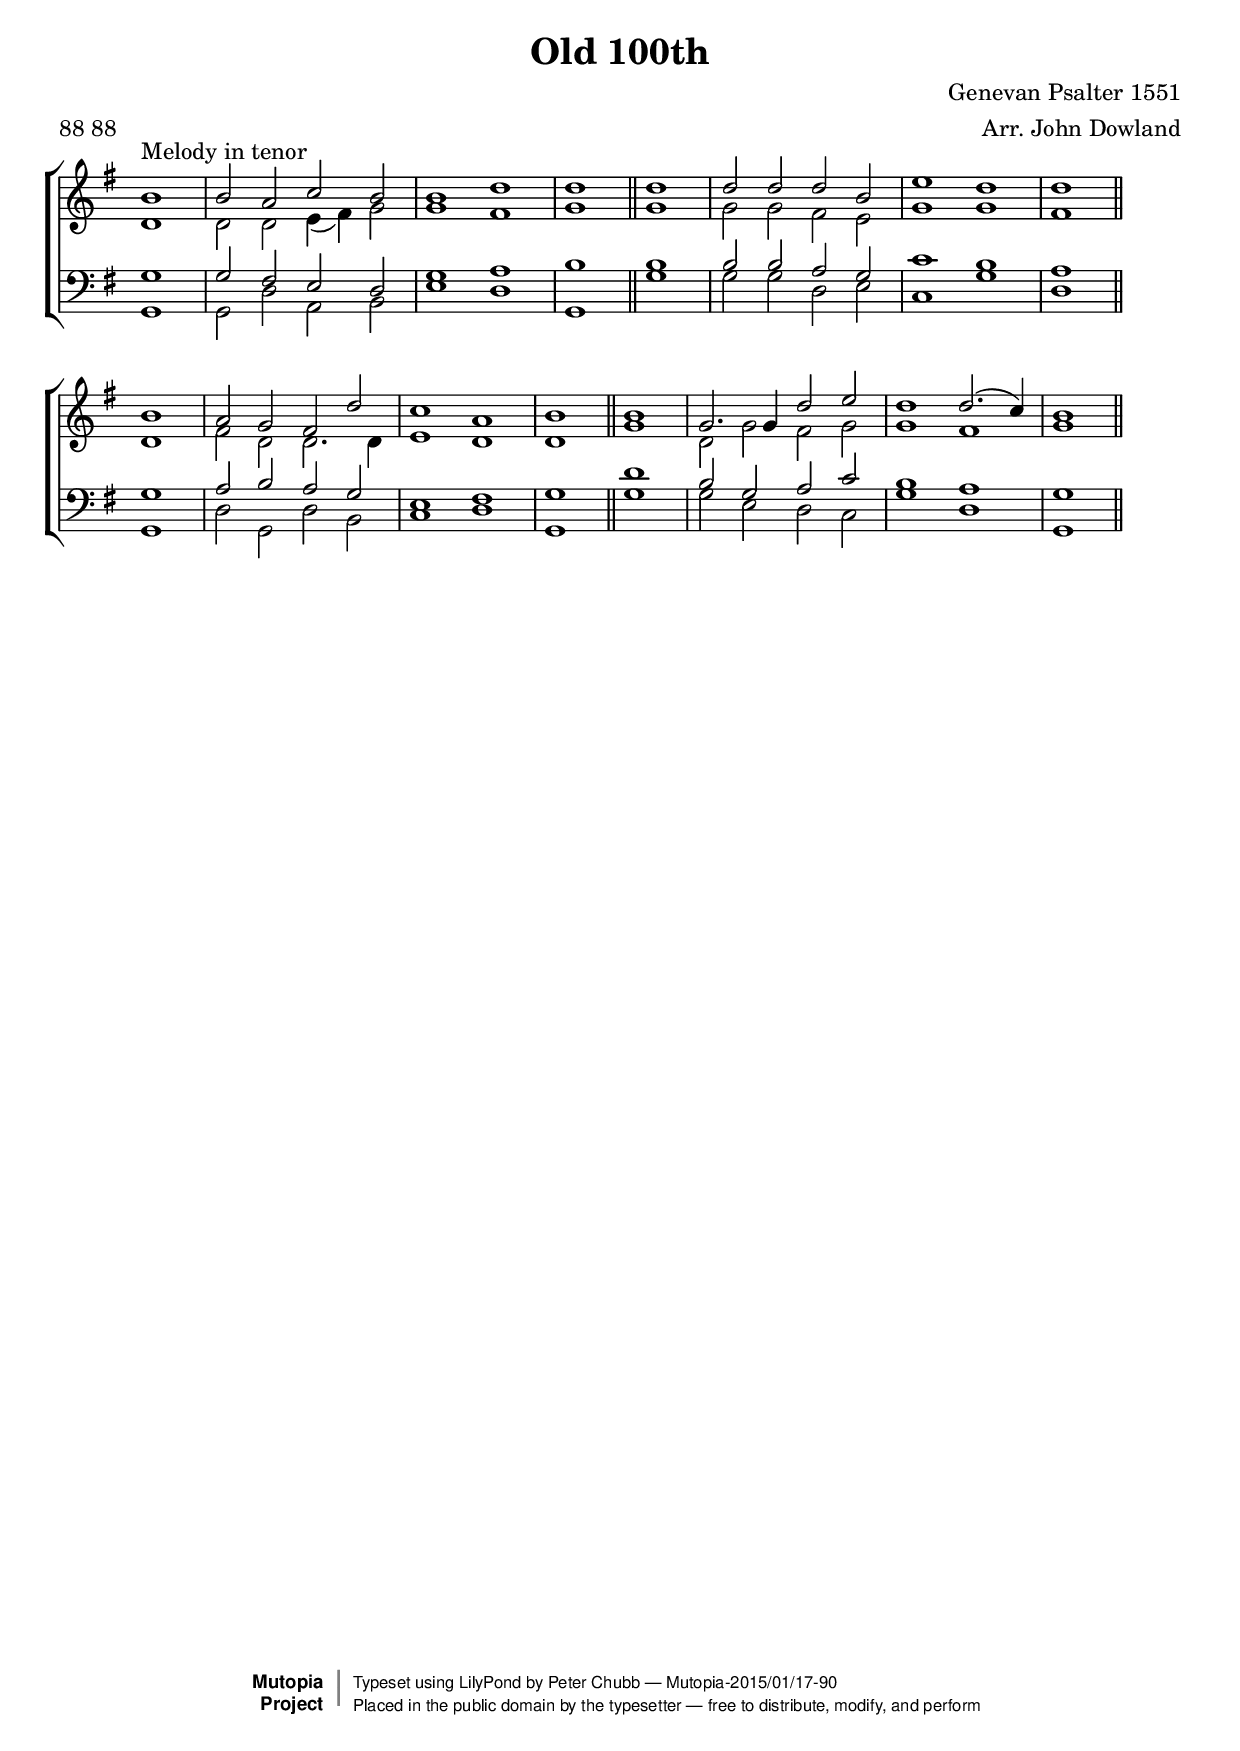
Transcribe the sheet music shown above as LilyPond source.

\version "2.18.2"

\header{
	title = "Old 100th"
	composer = "Genevan Psalter 1551" % source ref., not composer? -gl
	arranger = "Arr. John Dowland"
	meter = "88 88"
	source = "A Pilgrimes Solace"
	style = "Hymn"
	date = "1612"
	% first published date I know about for this arrangement

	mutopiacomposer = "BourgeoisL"
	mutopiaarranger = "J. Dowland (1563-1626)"
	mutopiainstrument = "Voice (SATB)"

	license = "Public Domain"
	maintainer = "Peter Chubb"
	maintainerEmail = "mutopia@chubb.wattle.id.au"
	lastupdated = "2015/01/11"  %update to 2.18.2 (Javier Ruiz-Alma)
	
	

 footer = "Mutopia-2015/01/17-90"
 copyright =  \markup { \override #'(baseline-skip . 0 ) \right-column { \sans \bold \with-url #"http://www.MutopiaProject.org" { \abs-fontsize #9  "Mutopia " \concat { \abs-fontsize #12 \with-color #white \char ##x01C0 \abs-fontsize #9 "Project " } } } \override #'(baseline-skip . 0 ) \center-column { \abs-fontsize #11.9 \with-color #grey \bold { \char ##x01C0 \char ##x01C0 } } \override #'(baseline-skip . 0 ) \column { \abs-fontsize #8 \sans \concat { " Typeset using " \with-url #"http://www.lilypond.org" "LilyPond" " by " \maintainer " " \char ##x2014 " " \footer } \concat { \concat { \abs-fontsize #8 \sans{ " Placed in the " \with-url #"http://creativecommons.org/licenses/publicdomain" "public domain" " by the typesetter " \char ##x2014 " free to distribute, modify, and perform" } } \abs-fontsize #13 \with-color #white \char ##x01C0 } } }
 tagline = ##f
}

%{
	For some information on the history of this tune, see 
	http://homepage3.nifty.com/dikaios/CMstudy/English/papers/OV.htm
	and especially appendix 9.
%}

oneline={       
	\skip 1
	\skip 2*8
	\skip 1
	\bar "||"
}

global = {
       \key g \major
       \time 4/2
       \partial 1
       \oneline
       \oneline
       \oneline
       \oneline
}

sop= \relative c'' {
	b1^"Melody in tenor" |
	b2 a c b |
	b1 d |
	d

	d |
	d2 d d b |
	e1 d |
	d1

	b |
	a2 g fis d' |
	c1 a |
	b 

	b  |
	g2. g4 d'2 e |
	d1 d2.( c4) |
	b1
}

alt=\relative c' {
	d1 |
	d2 d e4( fis) g2 |
	g1 fis |
	g

	g |
	g2 g fis e |
	g1 g |
	fis1

	d |
	fis2 d d2. d4 |
	e1 d |
	d 

	g1 |
	d2 g fis g |
	g1 fis |
	g
}

ten=\relative c' {
	g1 |
	g2  fis e d |
	g1 a |
	b 

	b |
	b2 b a g |
	c1 b |
	a

	g |
	a2 b a g |
	e1 fis |
	g

	d'1 |
	b2 g a c |
	b1 a |
	g
}

bass=\relative c{
	g1 
	g2 d' a b |
	e1 d |
	g,

	g' |
	g2 g d e |
	c1 g' |
	d

	g, |
	d'2 g, d' b |
	c1 d |
	g, 

	g'  |
	g2 e d c |
	g'1 d |
	g,
}


upper=\context Staff = "upper" <<
	\clef "treble"
	\global
	\context Voice = "sop" {\voiceOne \sop}
	\context Voice = "alto" {\voiceTwo \alt}
>>

lower=\context Staff = "lower" <<
	\clef "bass"
	\global
	\context Voice = "tenor" {\voiceOne \ten}
	\context Voice = "bass" {\voiceTwo \bass}
>>

\score {
       \context ChoirStaff <<
            \set ChoirStaff.midiInstrument = "choir aahs"
		\upper
		\lower
	>>
	\layout{
%		gourlayMaxmeasures = 6.0
		line-width = 180.0\mm
		indent = 0.0\pt
		\context {
		    \Staff
		    \remove "Time_signature_engraver"
		}
	}
	
  \midi {
    \tempo 2 = 120
    }

}
